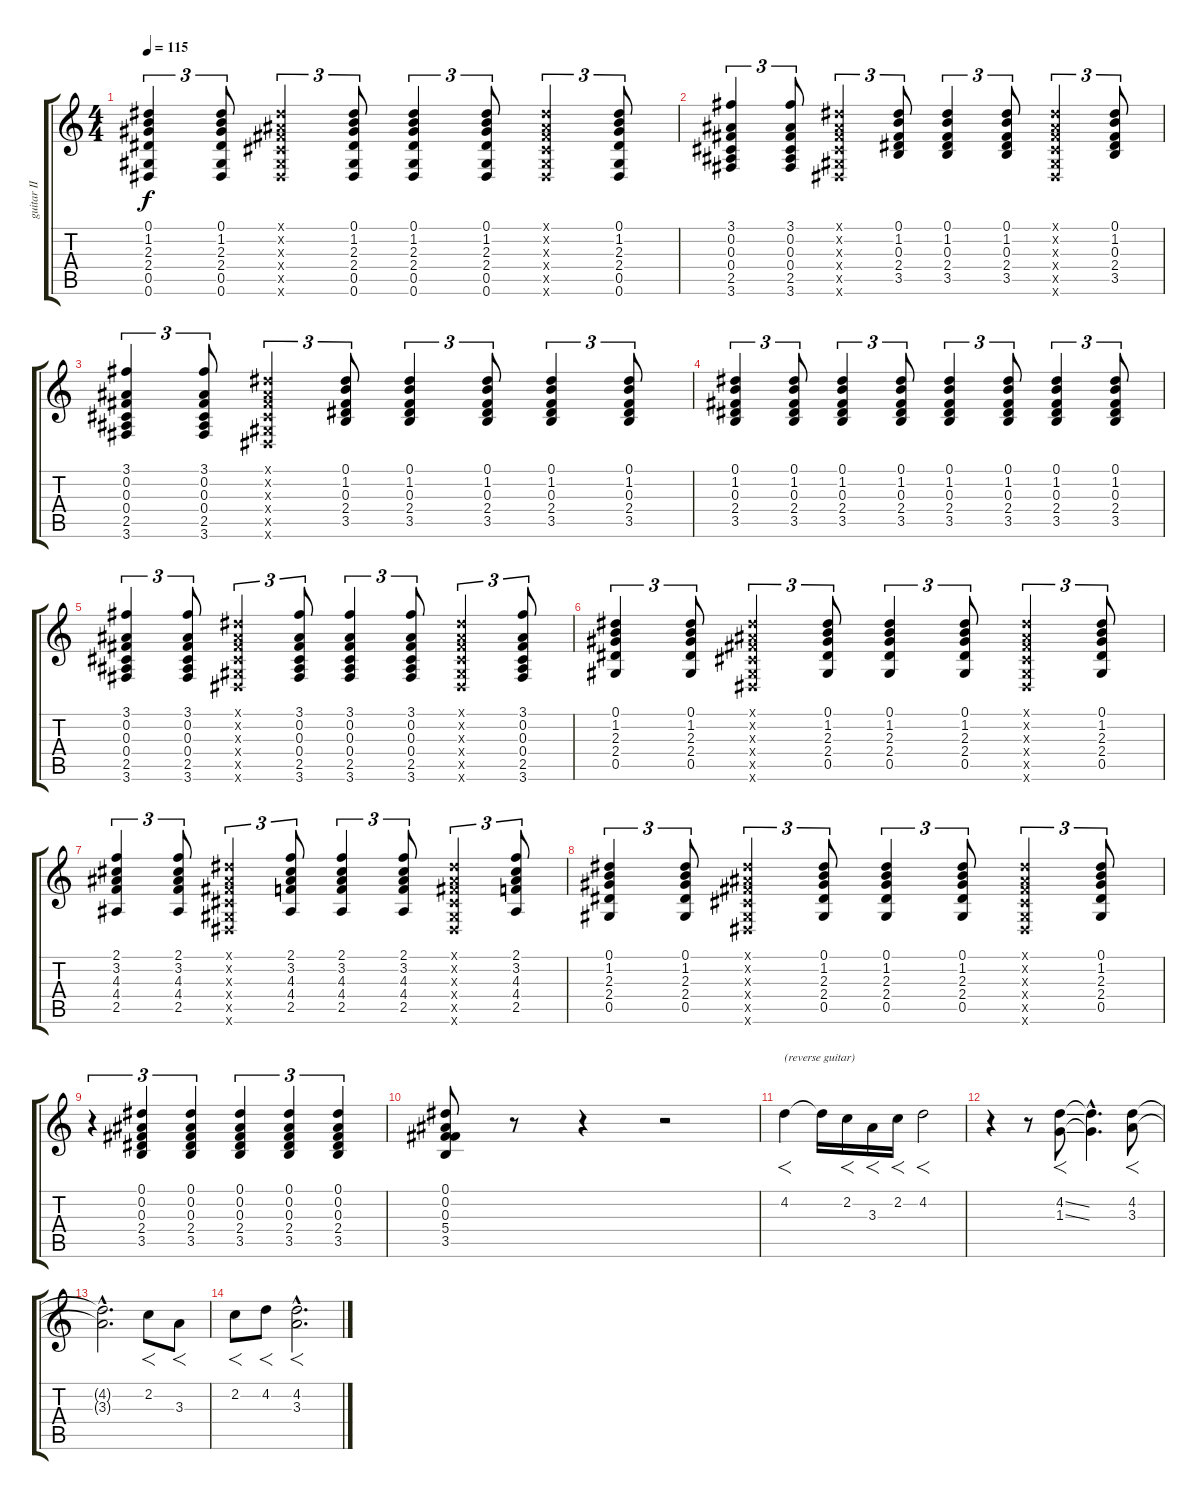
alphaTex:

\track ("guitar II" "guitar II") {instrument acousticguitarsteel}
\staff {score tabs}
\tuning (Eb4 Bb3 Gb3 Db3 Ab2 Eb2) {hide}
\ts (4 4)
\tempo 115
\clef g2
\ks c
(0.1 1.2 2.3 2.4 0.5 0.6).4{tu (3 2) dy f} (0.1 1.2 2.3 2.4 0.5 0.6).8{tu (3 2)} (0.1{x} 0.2{x} 0.3{x} 0.4{x} 0.5{x} 0.6{x}).4{tu (3 2)} (0.1 1.2 2.3 2.4 0.5 0.6).8{tu (3 2)} (0.1 1.2 2.3 2.4 0.5 0.6).4{tu (3 2)} (0.1 1.2 2.3 2.4 0.5 0.6).8{tu (3 2)} (0.1{x} 0.2{x} 0.3{x} 0.4{x} 0.5{x} 0.6{x}).4{tu (3 2)} (0.1 1.2 2.3 2.4 0.5 0.6).8{tu (3 2)} |
(3.1 0.2 0.3 0.4 2.5 3.6).4{tu (3 2)} (3.1 0.2 0.3 0.4 2.5 3.6).8{tu (3 2)} (0.1{x} 0.2{x} 0.3{x} 0.4{x} 0.5{x} 0.6{x}).4{tu (3 2)} (0.1 1.2 0.3 2.4 3.5).8{tu (3 2)} (0.1 1.2 0.3 2.4 3.5).4{tu (3 2)} (0.1 1.2 0.3 2.4 3.5).8{tu (3 2)} (0.1{x} 0.2{x} 0.3{x} 0.4{x} 0.5{x} 0.6{x}).4{tu (3 2)} (0.1 1.2 0.3 2.4 3.5).8{tu (3 2)} |
(3.1 0.2 0.3 0.4 2.5 3.6).4{tu (3 2)} (3.1 0.2 0.3 0.4 2.5 3.6).8{tu (3 2)} (0.1{x} 0.2{x} 0.3{x} 0.4{x} 0.5{x} 0.6{x}).4{tu (3 2)} (0.1 1.2 0.3 2.4 3.5).8{tu (3 2)} (0.1 1.2 0.3 2.4 3.5).4{tu (3 2)} (0.1 1.2 0.3 2.4 3.5).8{tu (3 2)} (0.1 1.2 0.3 2.4 3.5).4{tu (3 2)} (0.1 1.2 0.3 2.4 3.5).8{tu (3 2)} |
(0.1 1.2 0.3 2.4 3.5).4{tu (3 2)} (0.1 1.2 0.3 2.4 3.5).8{tu (3 2)} (0.1 1.2 0.3 2.4 3.5).4{tu (3 2)} (0.1 1.2 0.3 2.4 3.5).8{tu (3 2)} (0.1 1.2 0.3 2.4 3.5).4{tu (3 2)} (0.1 1.2 0.3 2.4 3.5).8{tu (3 2)} (0.1 1.2 0.3 2.4 3.5).4{tu (3 2)} (0.1 1.2 0.3 2.4 3.5).8{tu (3 2)} |
(3.1 0.2 0.3 0.4 2.5 3.6).4{tu (3 2)} (3.1 0.2 0.3 0.4 2.5 3.6).8{tu (3 2)} (0.1{x} 0.2{x} 0.3{x} 0.4{x} 0.5{x} 0.6{x}).4{tu (3 2)} (3.1 0.2 0.3 0.4 2.5 3.6).8{tu (3 2)} (3.1 0.2 0.3 0.4 2.5 3.6).4{tu (3 2)} (3.1 0.2 0.3 0.4 2.5 3.6).8{tu (3 2)} (0.1{x} 0.2{x} 0.3{x} 0.4{x} 0.5{x} 0.6{x}).4{tu (3 2)} (3.1 0.2 0.3 0.4 2.5 3.6).8{tu (3 2)} |
(0.1 1.2 2.3 2.4 0.5).4{tu (3 2)} (0.1 1.2 2.3 2.4 0.5).8{tu (3 2)} (0.1{x} 0.2{x} 0.3{x} 0.4{x} 0.5{x} 0.6{x}).4{tu (3 2)} (0.1 1.2 2.3 2.4 0.5).8{tu (3 2)} (0.1 1.2 2.3 2.4 0.5).4{tu (3 2)} (0.1 1.2 2.3 2.4 0.5).8{tu (3 2)} (0.1{x} 0.2{x} 0.3{x} 0.4{x} 0.5{x} 0.6{x}).4{tu (3 2)} (0.1 1.2 2.3 2.4 0.5).8{tu (3 2)} |
(2.1 3.2 4.3 4.4 2.5).4{tu (3 2)} (2.1 3.2 4.3 4.4 2.5).8{tu (3 2)} (0.1{x} 0.2{x} 0.3{x} 0.4{x} 0.5{x} 0.6{x}).4{tu (3 2)} (2.1 3.2 4.3 4.4 2.5).8{tu (3 2)} (2.1 3.2 4.3 4.4 2.5).4{tu (3 2)} (2.1 3.2 4.3 4.4 2.5).8{tu (3 2)} (0.1{x} 0.2{x} 0.3{x} 0.4{x} 0.5{x} 0.6{x}).4{tu (3 2)} (2.1 3.2 4.3 4.4 2.5).8{tu (3 2)} |
(0.1 1.2 2.3 2.4 0.5).4{tu (3 2)} (0.1 1.2 2.3 2.4 0.5).8{tu (3 2)} (0.1{x} 0.2{x} 0.3{x} 0.4{x} 0.5{x} 0.6{x}).4{tu (3 2)} (0.1 1.2 2.3 2.4 0.5).8{tu (3 2)} (0.1 1.2 2.3 2.4 0.5).4{tu (3 2)} (0.1 1.2 2.3 2.4 0.5).8{tu (3 2)} (0.1{x} 0.2{x} 0.3{x} 0.4{x} 0.5{x} 0.6{x}).4{tu (3 2)} (0.1 1.2 2.3 2.4 0.5).8{tu (3 2)} |
r.4{tu (3 2)} (0.1 0.2 0.3 2.4 3.5).4{tu (3 2)} (0.1 0.2 0.3 2.4 3.5).4{tu (3 2)} (0.1 0.2 0.3 2.4 3.5).4{tu (3 2)} (0.1 0.2 0.3 2.4 3.5).4{tu (3 2)} (0.1 0.2 0.3 2.4 3.5).4{tu (3 2)} |
(0.1 0.2 0.3 5.4 3.5).8 r.8 r.4 r.2 |
4.2.4{f txt "(reverse guitar)" instrument electricguitarjazz} 4.2{t}.16 2.2.16{f} 3.3.16{f} 2.2.16{f} 4.2.2{f} |
r.4{volume 10} r.8 (4.2{ss} 1.3{ss}).8{f} (4.2{hac t} 1.3{hac t}).4{d} (4.2 3.3).8{f} |
(4.2{hac t} 3.3{hac t}).2{d volume 7} 2.2.8{f} 3.3.8{f} |
2.2.8{f volume 4} 4.2.8{f} (4.2{hac} 3.3{hac}).2{f d}
